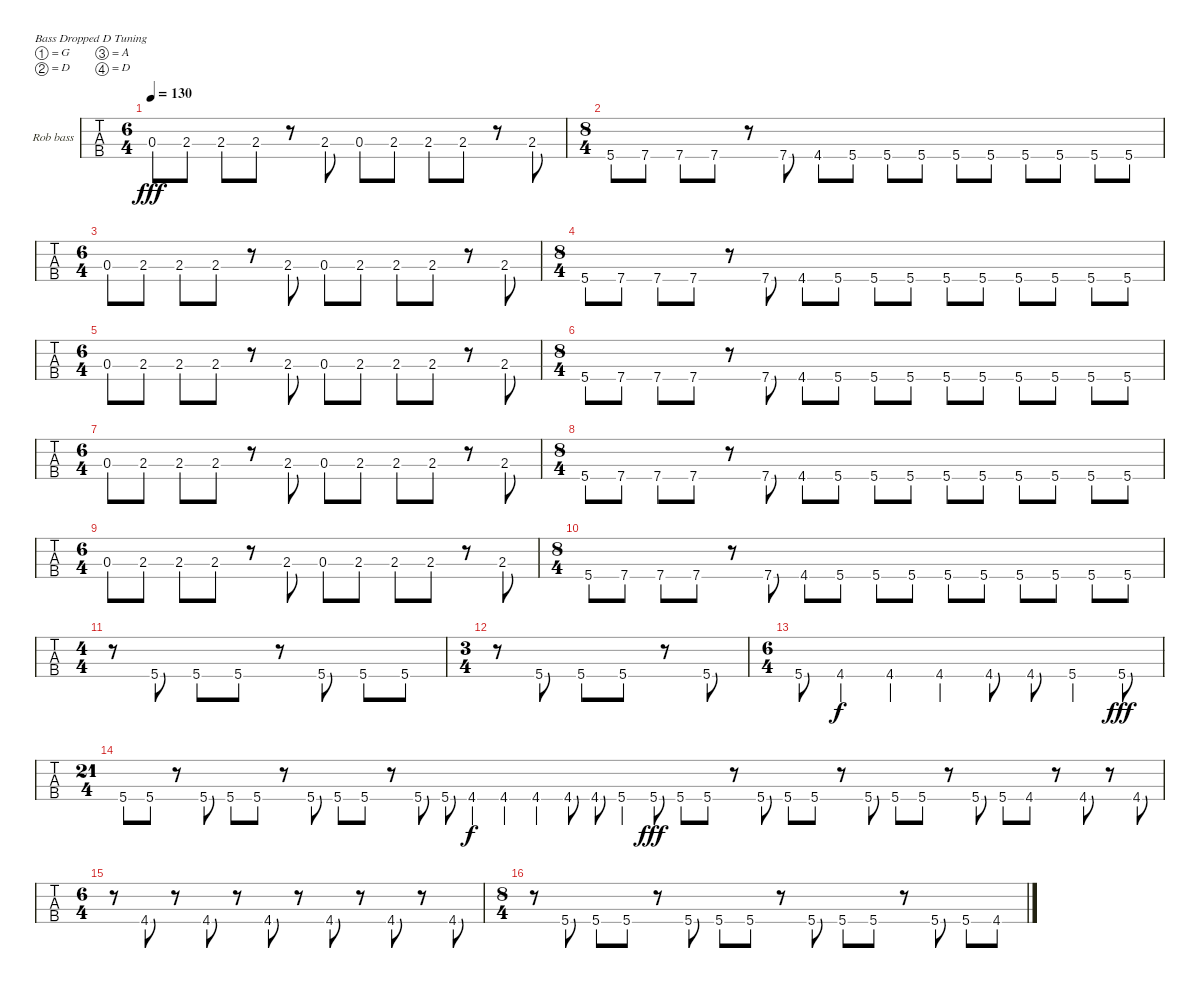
\defaultSystemsLayout 4
\bracketExtendMode groupsimilarinstruments
\firstSystemTrackNameOrientation horizontal
\otherSystemsTrackNameOrientation horizontal
\track ("Rob bass" "Rob bass") {instrument electricbassfinger}
\staff {tabs}
\tuning (G2 D2 A1 D1)
\ts (6 4)
\tempo 130
\clef f4
\ks c
0.3.8{dy fff} 2.3.8 2.3.8 2.3.8 r.8 2.3.8 0.3.8 2.3.8 2.3.8 2.3.8 r.8 2.3.8 |
\ts (8 4)
5.4.8 7.4.8 7.4.8 7.4.8 r.8 7.4.8 4.4.8 5.4.8 5.4{st}.8 5.4{st}.8 5.4{st}.8 5.4{st}.8 5.4{st}.8 5.4{st}.8 5.4{st}.8 5.4{st}.8 |
\ts (6 4)
0.3.8 2.3.8 2.3.8 2.3.8 r.8 2.3.8 0.3.8 2.3.8 2.3.8 2.3.8 r.8 2.3.8 |
\ts (8 4)
5.4.8 7.4.8 7.4.8 7.4.8 r.8 7.4.8 4.4.8 5.4.8 5.4{st}.8 5.4{st}.8 5.4{st}.8 5.4{st}.8 5.4{st}.8 5.4{st}.8 5.4{st}.8 5.4{st}.8 |
\ts (6 4)
0.3.8 2.3.8 2.3.8 2.3.8 r.8 2.3.8 0.3.8 2.3.8 2.3.8 2.3.8 r.8 2.3.8 |
\ts (8 4)
5.4.8 7.4.8 7.4.8 7.4.8 r.8 7.4.8 4.4.8 5.4.8 5.4{st}.8 5.4{st}.8 5.4{st}.8 5.4{st}.8 5.4{st}.8 5.4{st}.8 5.4{st}.8 5.4{st}.8 |
\ts (6 4)
0.3.8 2.3.8 2.3.8 2.3.8 r.8 2.3.8 0.3.8 2.3.8 2.3.8 2.3.8 r.8 2.3.8 |
\ts (8 4)
5.4.8 7.4.8 7.4.8 7.4.8 r.8 7.4.8 4.4.8 5.4.8 5.4{st}.8 5.4{st}.8 5.4{st}.8 5.4{st}.8 5.4{st}.8 5.4{st}.8 5.4{st}.8 5.4{st}.8 |
\ts (6 4)
0.3.8 2.3.8 2.3.8 2.3.8 r.8 2.3.8 0.3.8 2.3.8 2.3.8 2.3.8 r.8 2.3.8 |
\ts (8 4)
5.4.8 7.4.8 7.4.8 7.4.8 r.8 7.4.8 4.4.8 5.4.8 5.4{st}.8 5.4{st}.8 5.4{st}.8 5.4{st}.8 5.4{st}.8 5.4{st}.8 5.4{st}.8 5.4{st}.8 |
\ts (4 4)
r.8 5.4.8 5.4.8 5.4.8 r.8 5.4.8 5.4.8 5.4.8 |
\ts (3 4)
r.8 5.4.8 5.4.8 5.4.8 r.8 5.4.8 |
\ts (6 4)
5.4.8 4.4.4{dy f} 4.4.4 4.4.4 4.4.8 4.4.8 5.4.4 5.4.8{dy fff} |
\ts (21 4)
5.4.8 5.4.8 r.8 5.4.8 5.4.8 5.4.8 r.8 5.4.8 5.4.8 5.4.8 r.8 5.4.8 5.4.8 4.4.4{dy f} 4.4.4 4.4.4 4.4.8 4.4.8 5.4.4 5.4.8{dy fff} 5.4.8 5.4.8 r.8 5.4.8 5.4.8 5.4.8 r.8 5.4.8 5.4.8 5.4.8 r.8 5.4.8 5.4.8 4.4.8 r.8 4.4.8 r.8 4.4.8 |
\ts (6 4)
r.8 4.4.8 r.8 4.4.8 r.8 4.4.8 r.8 4.4.8 r.8 4.4.8 r.8 4.4.8 |
\ts (8 4)
r.8 5.4.8 5.4.8 5.4.8 r.8 5.4.8 5.4.8 5.4.8 r.8 5.4.8 5.4.8 5.4.8 r.8 5.4.8 5.4.8 4.4.8
